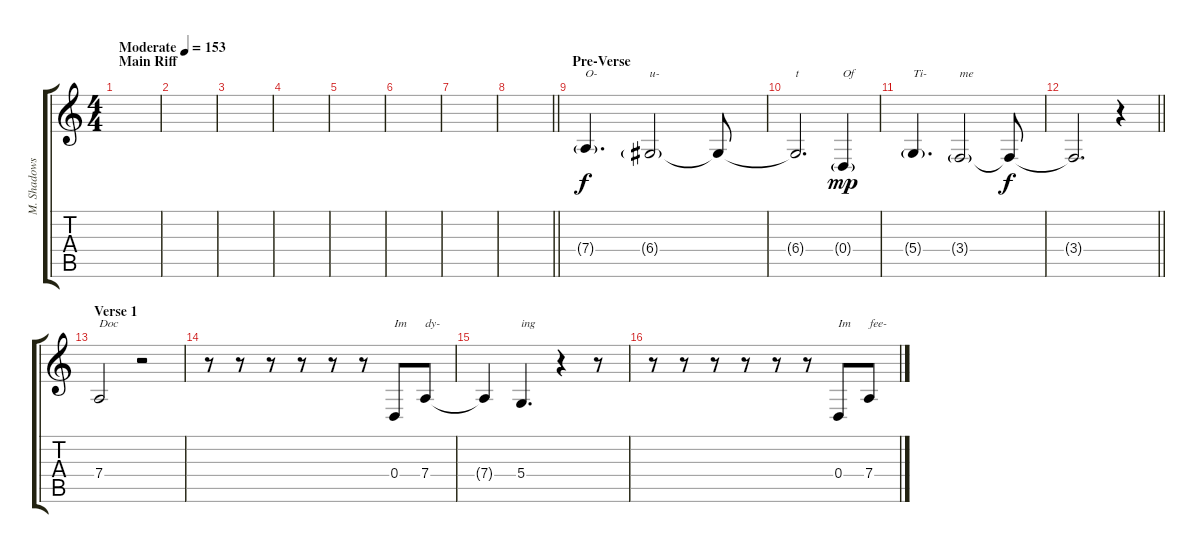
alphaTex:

\track ("M. Shadows" "M. Shadows") {instrument clarinet}
\staff {score tabs}
\tuning (E4 B3 G3 D3 A2 D2) {hide}
\ts (4 4)
\section ("" "Main Riff")
\tempo (153 "Moderate")
\clef g2
\ks c
|
|
|
|
|
|
|
\barLineRight lightlight
|
\section ("" "Pre-Verse")
7.4{g}.4{d txt "O-"} 6.4{g}.2{txt "u-"} 6.4{t}.8{dy f} |
6.4{t}.2{d txt "t"} 0.4{g}.4{txt "Of" dy mp} |
5.4{g}.4{d txt "Ti-"} 3.4{g}.2{txt "me"} 3.4{t}.8{dy f} |
\barLineRight lightlight
3.4{t}.2{d} r.4 |
\section ("" "Verse 1")
7.4.2{txt "Doc"} r.2 |
r.8 r.8 r.8 r.8 r.8 r.8 0.4.8{txt "Im"} 7.4.8{txt "dy-"} |
7.4{t}.4 5.4.4{d txt "ing"} r.4 r.8 |
r.8 r.8 r.8 r.8 r.8 r.8 0.4.8{txt "Im"} 7.4.8{txt "fee-"}
